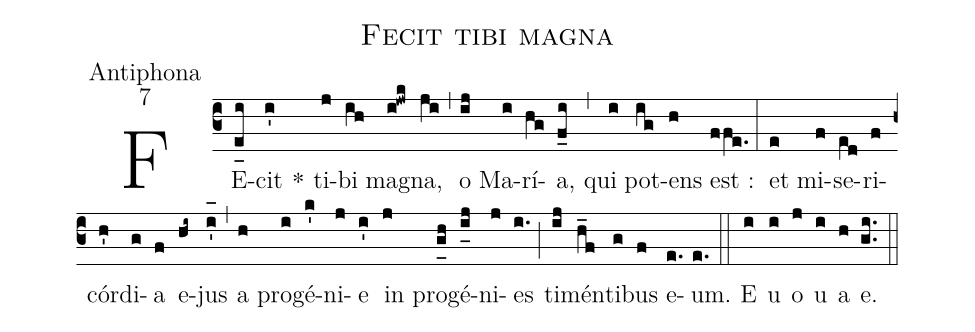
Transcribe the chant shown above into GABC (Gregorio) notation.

name:Fecit tibi magna;
office-part:Antiphona;
mode:7;
%%
(c3) FE(e_[uh:l]i)cit(i') *() ti(j)bi(ih) ma(i!jwk)gna,(ji) (,) o(ij) Ma(i)rí(hg)a,(f_i) (,) qui(i) pot(ig)ens(h) est :(ffe.) (:) et(e) mi(f)se(e[ll:1]d)ri(f)cór(h')di(g)a(f) e(hi~)jus(i'_[oh:h]) (,) a(h) pro(i)gé(k')ni(j)e(i') in(j) pro(g_[uh:l]h)gé(i_[uh:l]j)ni(j)es(i.) (;) ti(ij)mén(h_f)ti(g)bus(f) e(e.)um.(e.) (::) <eu>E(i) u(i) o(j) u(i) a(h) e.</eu>(gi..) (::)
